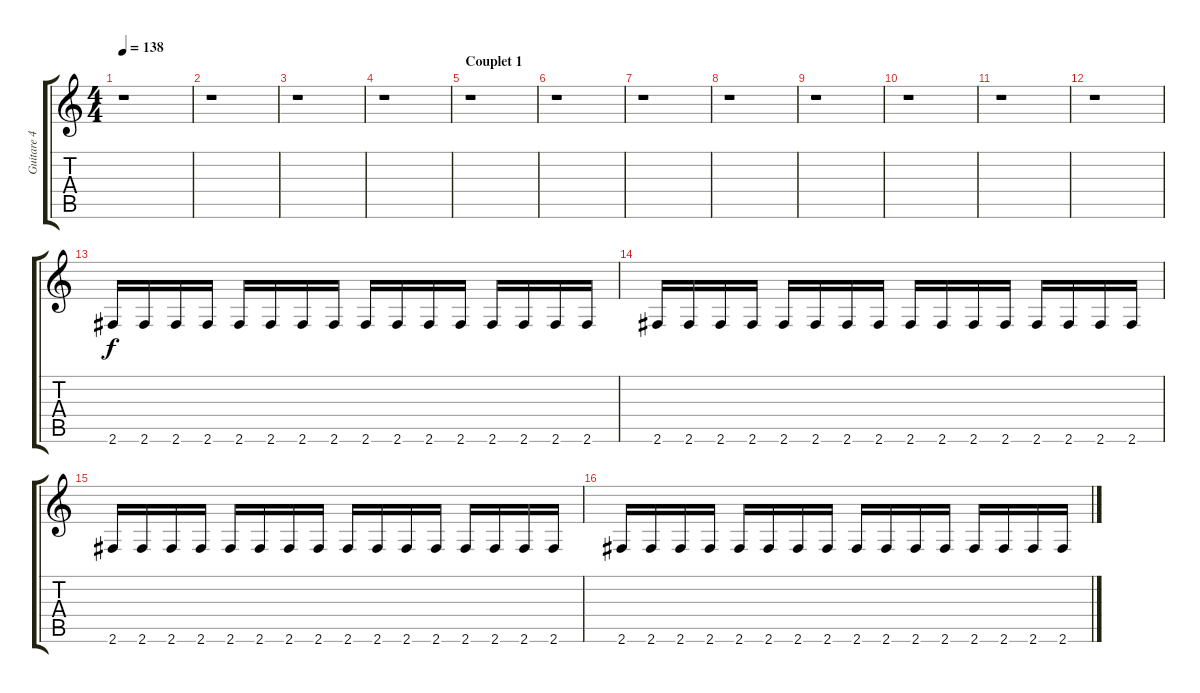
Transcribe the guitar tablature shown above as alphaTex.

\track ("Guitare 4" "Guitare 4") {instrument distortionguitar}
\staff {score tabs}
\tuning (E4 B3 G3 D3 A2 E2) {hide}
\ts (4 4)
\tempo 138
\clef g2
\ks c
r.1{dy f instrument distortionguitar} |
r.1 |
r.1 |
r.1 |
\section ("" "Couplet 1")
r.1 |
r.1 |
r.1 |
r.1 |
r.1 |
r.1 |
r.1 |
r.1 |
2.6.16 2.6.16 2.6.16 2.6.16 2.6.16 2.6.16 2.6.16 2.6.16 2.6.16 2.6.16 2.6.16 2.6.16 2.6.16 2.6.16 2.6.16 2.6.16 |
2.6.16 2.6.16 2.6.16 2.6.16 2.6.16 2.6.16 2.6.16 2.6.16 2.6.16 2.6.16 2.6.16 2.6.16 2.6.16 2.6.16 2.6.16 2.6.16 |
2.6.16 2.6.16 2.6.16 2.6.16 2.6.16 2.6.16 2.6.16 2.6.16 2.6.16 2.6.16 2.6.16 2.6.16 2.6.16 2.6.16 2.6.16 2.6.16 |
2.6.16 2.6.16 2.6.16 2.6.16 2.6.16 2.6.16 2.6.16 2.6.16 2.6.16 2.6.16 2.6.16 2.6.16 2.6.16 2.6.16 2.6.16 2.6{ss}.16
